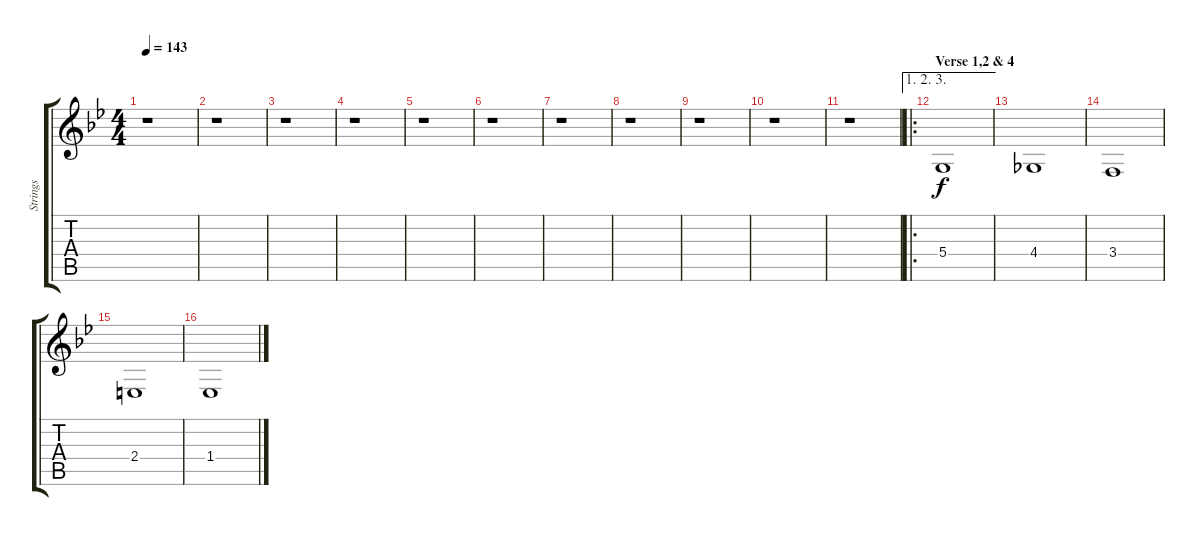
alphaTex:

\track ("Strings" "Strings") {instrument stringensemble2}
\staff {score tabs}
\tuning (E4 B3 G3 D3 A2 E2) {hide}
\ts (4 4)
\tempo 143
\clef g2
\ks gminor
r.1{dy f} |
r.1 |
r.1 |
r.1 |
r.1 |
r.1 |
r.1 |
r.1 |
r.1 |
r.1 |
r.1 |
\ae (1 2 3)
\ro
\section ("" "Verse 1,2 & 4")
5.4.1 |
4.4.1 |
3.4.1 |
2.4.1 |
1.4.1
